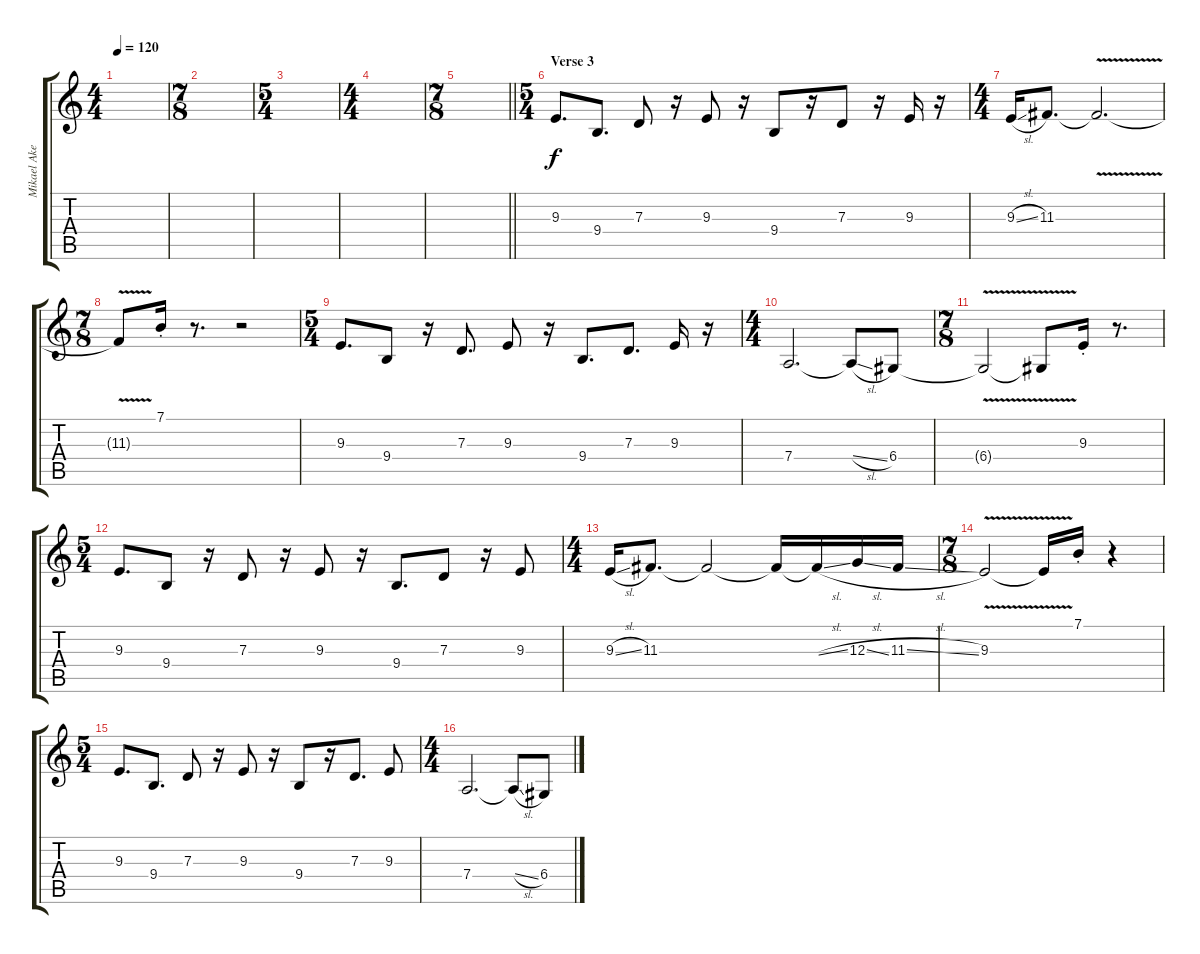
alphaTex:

\track ("Mikael Akerfeldt - Vocals" "Mikael Ake") {instrument flute}
\staff {score tabs}
\tuning (E4 B3 G3 D3 A2 E2) {hide}
\ts (4 4)
\tempo 120
\clef g2
\ks c
|
\ts (7 8)
|
\ts (5 4)
|
\ts (4 4)
|
\ts (7 8)
\barLineRight lightlight
|
\ts (5 4)
\section ("" "Verse 3")
9.3.8{d} 9.4.8{d} 7.3.8 r.16 9.3.8 r.16 9.4.8 r.16 7.3.8 r.16 9.3.16 r.16 |
\ts (4 4)
9.3{sl}.16 11.3.8{d} 11.3{v t}.2{d} |
\ts (7 8)
11.3{t}.8 7.1{st}.16 r.8{d} r.2 |
\ts (5 4)
9.3.8{d} 9.4.8 r.16 7.3.8{d} 9.3.8 r.16 9.4.8{d} 7.3.8{d} 9.3.16 r.16 |
\ts (4 4)
7.4.2{d} 7.4{sl t}.8 6.4.8 |
\ts (7 8)
6.4{v t}.2 6.4{t}.8 9.3{st}.16 r.8{d} |
\ts (5 4)
9.3.8{d} 9.4.8 r.16 7.3.8 r.16 9.3.8 r.16 9.4.8{d} 7.3.8 r.16 9.3.8 |
\ts (4 4)
9.3{sl}.16 11.3.8{d} 11.3{t}.2 11.3{t}.16 11.3{sl t}.16 12.3{sl}.16 11.3{sl}.16 |
\ts (7 8)
9.3{v}.2 9.3{t}.16 7.1{st}.16 r.4 |
\ts (5 4)
9.3.8{d} 9.4.8{d} 7.3.8 r.16 9.3.8 r.16 9.4.8 r.16 7.3.8{d} 9.3.8 |
\ts (4 4)
7.4.2{d} 7.4{sl t}.8 6.4.8
